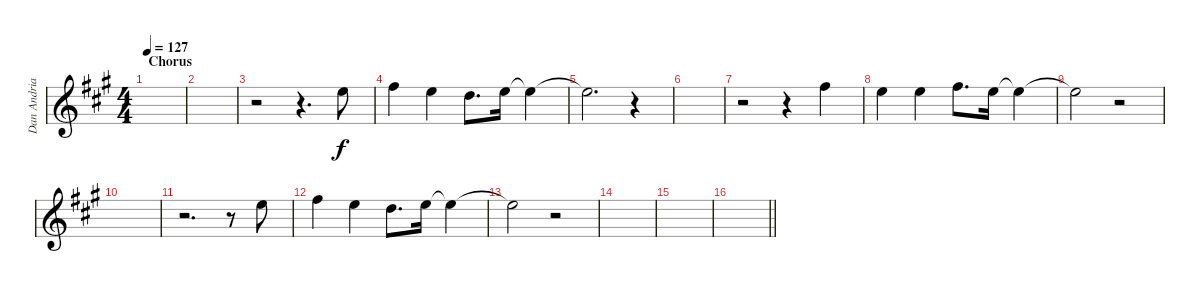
\track ("Dan Andriano - Vocals" "Dan Andria") {instrument distortionguitar}
\staff {score}
\tuning (E4 B3 G3 D3 A2 E2) {hide}
\ts (4 4)
\section ("" "Chorus")
\tempo 127
\clef g2
\ks a
|
|
r.2 r.4{d} 0.1.8 |
2.1.4 0.1.4 3.2.8{d} 0.1.16 0.1{t}.4 |
0.1{t}.2{d} r.4 |
|
r.2 r.4 7.2.4 |
0.1.4 0.1.4 2.1.8{d} 0.1.16 0.1{t}.4 |
0.1{t}.2 r.2 |
|
r.2{d} r.8 0.1.8 |
2.1.4 0.1.4 3.2.8{d} 0.1.16 0.1{t}.4 |
0.1{t}.2 r.2 |
|
|
\barLineRight lightlight
